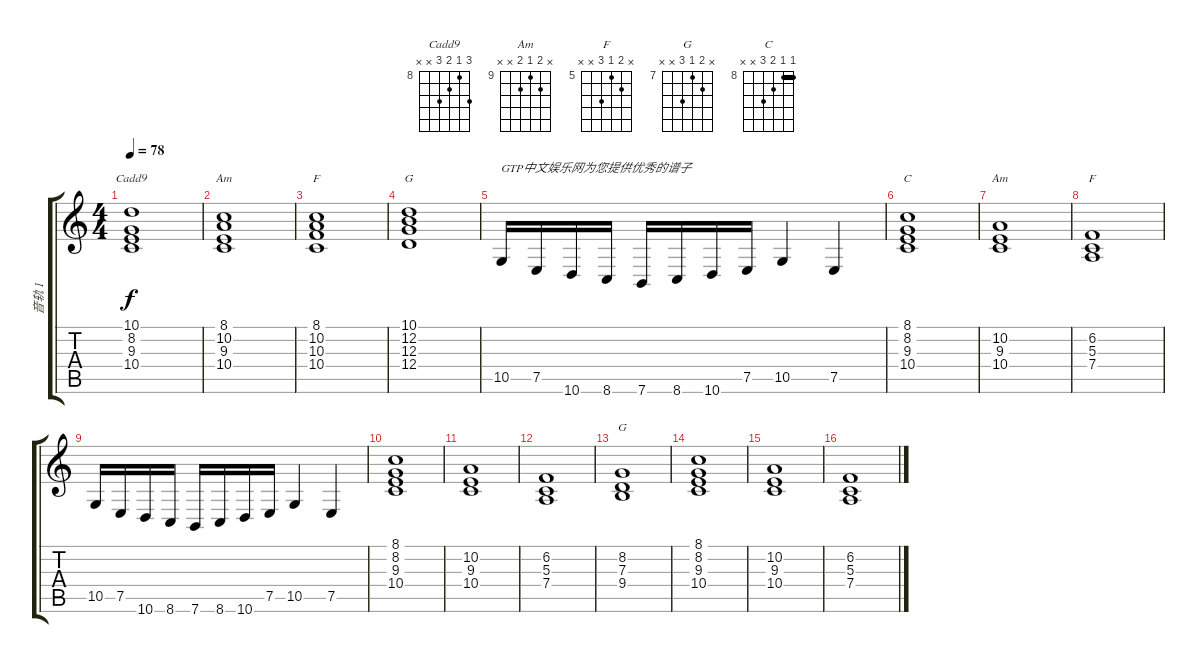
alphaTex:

\track ("音轨 1" "音轨 1") {instrument stringensemble1}
\staff {score tabs}
\tuning (E4 B3 G3 D3 A2 E2) {hide}
\chord ("Cadd9" 10 8 9 10 x x) {firstfret 8}
\chord ("Am" 8 10 9 10 x x) {firstfret 8}
\chord ("F" 8 10 10 10 x x) {firstfret 8}
\chord ("G" 10 12 12 12 x x) {firstfret 10}
\chord ("C" 8 8 9 10 x x) {firstfret 8 barre 8}
\chord ("Am" x 10 9 10 x x) {firstfret 9}
\chord ("F" x 6 5 7 x x) {firstfret 5}
\chord ("G" x 8 7 9 x x) {firstfret 7}
\ts (4 4)
\tempo 78
\clef g2
\ks c
(10.1 8.2 9.3 10.4).1{ch "Cadd9" dy f} |
(8.1 10.2 9.3 10.4).1{ch "Am"} |
(8.1 10.2 10.3 10.4).1{ch "F"} |
(10.1 12.2 12.3 12.4).1{ch "G"} |
10.5.16{txt "GTP中文娱乐网为您提供优秀的谱子" volume 14 instrument stringensemble1} 7.5.16 10.6.16 8.6.16 7.6.16 8.6.16 10.6.16 7.5.16 10.5.4 7.5.4 |
(8.1 8.2 9.3 10.4).1{ch "C" volume 9 instrument stringensemble1} |
(10.2 9.3 10.4).1{ch "Am"} |
(6.2 5.3 7.4).1{ch "F"} |
10.5.16{volume 14 instrument stringensemble1} 7.5.16 10.6.16 8.6.16 7.6.16 8.6.16 10.6.16 7.5.16 10.5.4 7.5.4 |
(8.1 8.2 9.3 10.4).1{volume 9 instrument stringensemble1} |
(10.2 9.3 10.4).1 |
(6.2 5.3 7.4).1 |
(8.2 7.3 9.4).1{ch "G"} |
(8.1 8.2 9.3 10.4).1 |
(10.2 9.3 10.4).1 |
(6.2 5.3 7.4).1
